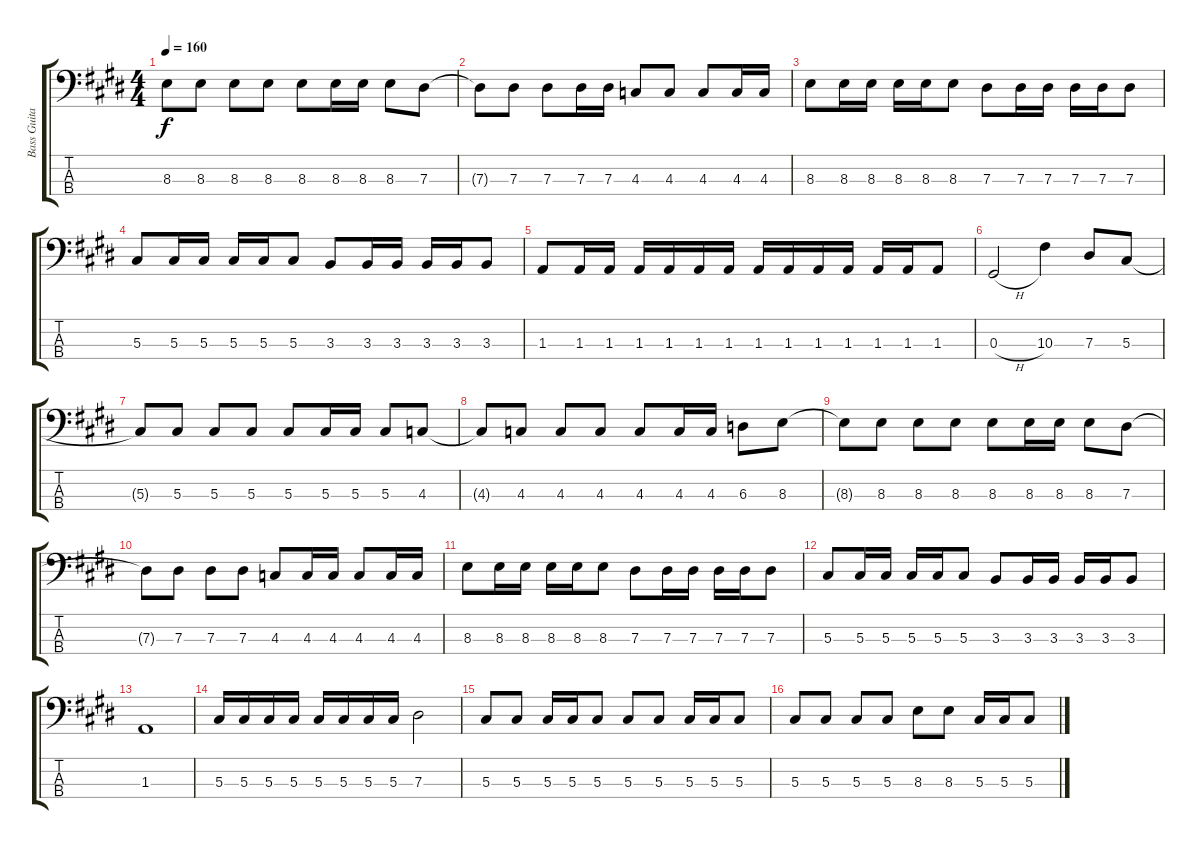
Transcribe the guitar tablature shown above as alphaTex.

\track ("Bass Guitar" "Bass Guita") {instrument electricbasspick}
\staff {score tabs}
\tuning (Gb2 Db2 Ab1 Db1) {hide}
\ts (4 4)
\tempo 160
\clef f4
\ks e
8.3{t}.8{dy f} 8.3.8 8.3.8 8.3.8 8.3.8 8.3.16 8.3.16 8.3.8 7.3.8 |
7.3{t}.8 7.3.8 7.3.8 7.3.16 7.3.16 4.3.8 4.3.8 4.3.8 4.3.16 4.3.16 |
8.3.8 8.3.16 8.3.16 8.3.16 8.3.16 8.3.8 7.3.8 7.3.16 7.3.16 7.3.16 7.3.16 7.3.8 |
5.3.8 5.3.16 5.3.16 5.3.16 5.3.16 5.3.8 3.3.8 3.3.16 3.3.16 3.3.16 3.3.16 3.3.8 |
1.3.8 1.3.16 1.3.16 1.3.16 1.3.16 1.3.16 1.3.16 1.3.16 1.3.16 1.3.16 1.3.16 1.3.16 1.3.16 1.3.8 |
0.3{h}.2 10.3.4 7.3.8 5.3.8 |
5.3{t}.8 5.3.8 5.3.8 5.3.8 5.3.8 5.3.16 5.3.16 5.3.8 4.3.8 |
4.3{t}.8 4.3.8 4.3.8 4.3.8 4.3.8 4.3.16 4.3.16 6.3.8 8.3.8 |
8.3{t}.8 8.3.8 8.3.8 8.3.8 8.3.8 8.3.16 8.3.16 8.3.8 7.3.8 |
7.3{t}.8 7.3.8 7.3.8 7.3.8 4.3.8 4.3.16 4.3.16 4.3.8 4.3.16 4.3.16 |
8.3.8 8.3.16 8.3.16 8.3.16 8.3.16 8.3.8 7.3.8 7.3.16 7.3.16 7.3.16 7.3.16 7.3.8 |
5.3.8 5.3.16 5.3.16 5.3.16 5.3.16 5.3.8 3.3.8 3.3.16 3.3.16 3.3.16 3.3.16 3.3.8 |
1.3.1 |
5.3.16 5.3.16 5.3.16 5.3.16 5.3.16 5.3.16 5.3.16 5.3.16 7.3.2 |
5.3.8 5.3.8 5.3.16 5.3.16 5.3.8 5.3.8 5.3.8 5.3.16 5.3.16 5.3.8 |
5.3.8 5.3.8 5.3.8 5.3.8 8.3.8 8.3.8 5.3.16 5.3.16 5.3.8
